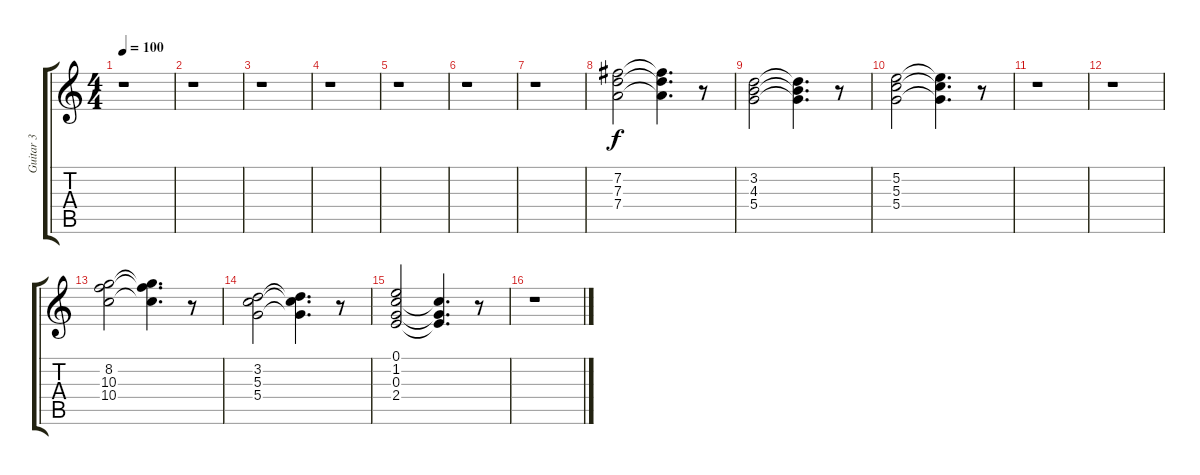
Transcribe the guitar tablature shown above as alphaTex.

\track ("Guitar 3" "Guitar 3") {instrument electricguitarclean}
\staff {score tabs}
\tuning (E4 B3 G3 D3 A2 E2) {hide}
\ts (4 4)
\tempo 100
\clef g2
\ks c
r.1{dy f} |
r.1 |
r.1 |
r.1 |
r.1 |
r.1 |
r.1 |
(7.2 7.3 7.4).2 (7.2{t} 7.3{t} 7.4{t}).4{d} r.8 |
(3.2 4.3 5.4).2 (3.2{t} 4.3{t} 5.4{t}).4{d} r.8 |
(5.2 5.3 5.4).2 (5.2{t} 5.3{t} 5.4{t}).4{d} r.8 |
r.1 |
r.1 |
(8.2 10.3 10.4).2 (8.2{t} 10.3{t} 10.4{t}).4{d} r.8 |
(3.2 5.3 5.4).2 (3.2{t} 5.3{t} 5.4{t}).4{d} r.8 |
(0.1 1.2 0.3 2.4).2 (1.2{t} 0.3{t} 2.4{t}).4{d} r.8 |
r.1
